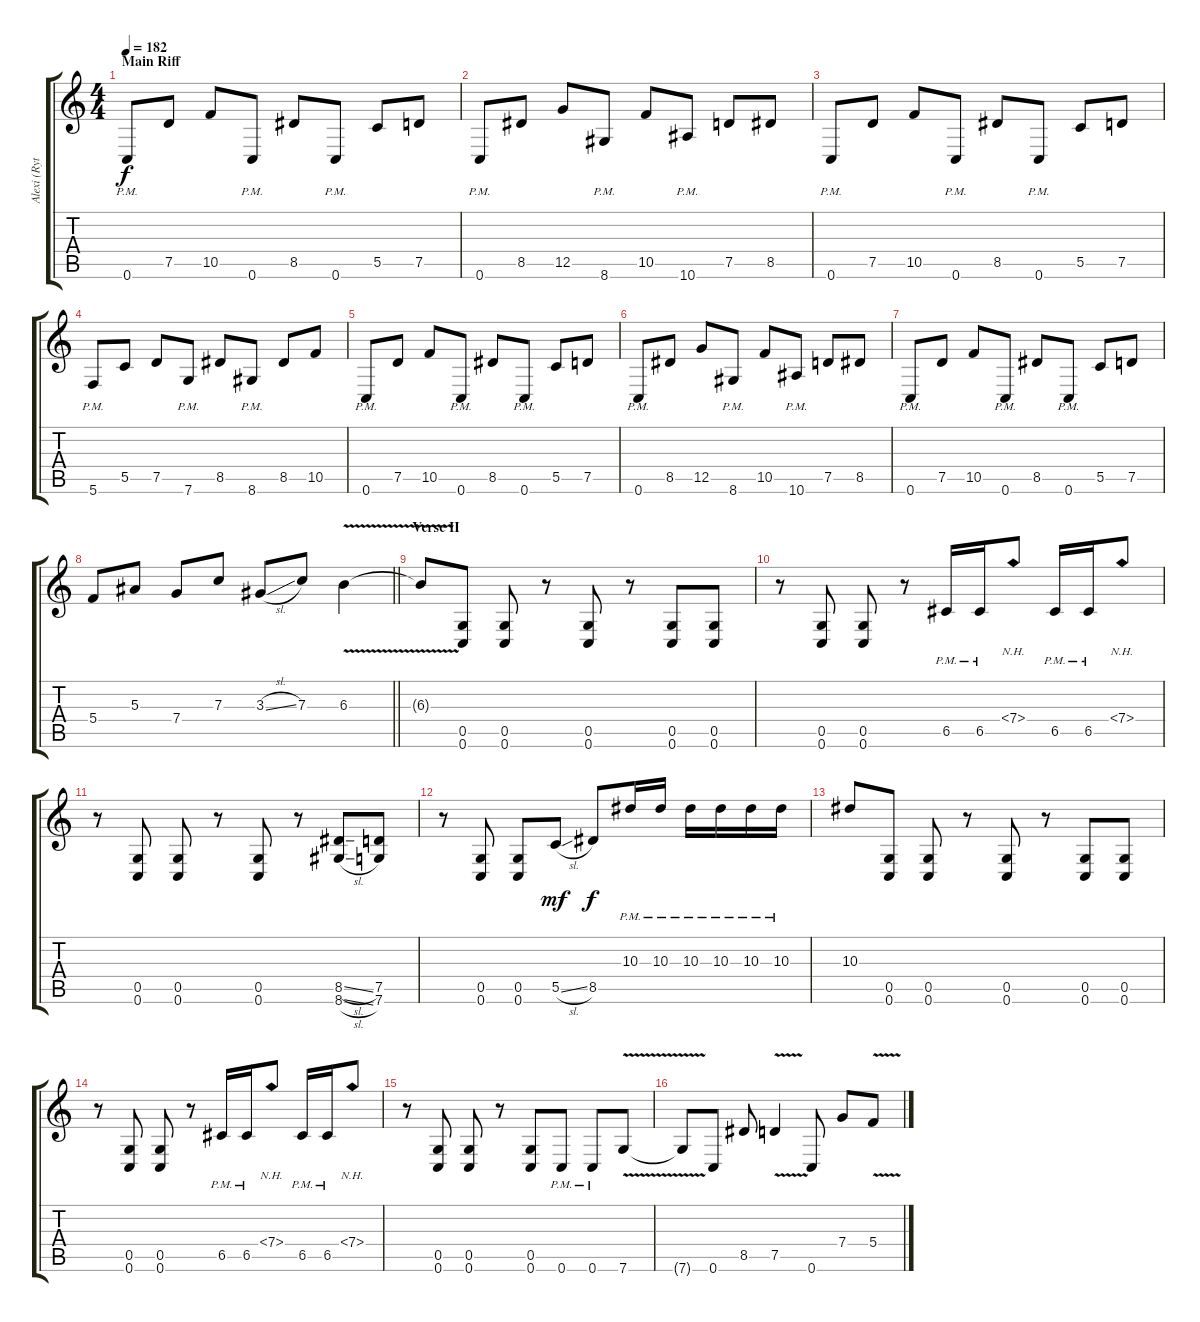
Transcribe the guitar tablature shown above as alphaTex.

\track ("Alexi (Rythm Guitar)" "Alexi (Ryt") {instrument overdrivenguitar}
\staff {score tabs}
\tuning (D4 A3 F3 C3 G2 C2) {hide}
\ts (4 4)
\section ("" "Main Riff")
\tempo 182
\clef g2
\ks c
0.6{pm}.8{dy f volume 15} 7.5.8 10.5.8 0.6{pm}.8 8.5.8 0.6{pm}.8 5.5.8 7.5.8 |
0.6{pm}.8 8.5.8 12.5.8 8.6{pm}.8 10.5.8 10.6{pm}.8 7.5.8 8.5.8 |
0.6{pm}.8 7.5.8 10.5.8 0.6{pm}.8 8.5.8 0.6{pm}.8 5.5.8 7.5.8 |
5.6{pm}.8 5.5.8 7.5.8 7.6{pm}.8 8.5.8 8.6{pm}.8 8.5.8 10.5.8 |
0.6{pm}.8 7.5.8 10.5.8 0.6{pm}.8 8.5.8 0.6{pm}.8 5.5.8 7.5.8 |
0.6{pm}.8 8.5.8 12.5.8 8.6{pm}.8 10.5.8 10.6{pm}.8 7.5.8 8.5.8 |
0.6{pm}.8 7.5.8 10.5.8 0.6{pm}.8 8.5.8 0.6{pm}.8 5.5.8 7.5.8 |
\barLineRight lightlight
5.4.8{volume 13} 5.3.8 7.4.8 7.3.8 3.3{sl}.8 7.3.8 6.3{v}.4 |
\section ("" "Verse II")
6.3{t}.8 (0.5 0.6).8 (0.5 0.6).8 r.8 (0.5 0.6).8 r.8 (0.5 0.6).8 (0.5 0.6).8 |
r.8 (0.5 0.6).8 (0.5 0.6).8 r.8 6.5{pm}.16 6.5{pm}.16 7.4{nh}.8 6.5{pm}.16 6.5{pm}.16 7.4{nh}.8 |
r.8 (0.5 0.6).8 (0.5 0.6).8 r.8 (0.5 0.6).8 r.8 (8.5{sl} 8.6{sl}).8 (7.5 7.6).8 |
r.8 (0.5 0.6).8 (0.5 0.6).8 5.5{sl}.8{dy mf} 8.5.8{dy f} 10.3{pm}.16 10.3{pm}.16 10.3{pm}.16 10.3{pm}.16 10.3{pm}.16 10.3{pm}.16 |
10.3.8 (0.5 0.6).8 (0.5 0.6).8 r.8 (0.5 0.6).8 r.8 (0.5 0.6).8 (0.5 0.6).8 |
r.8 (0.5 0.6).8 (0.5 0.6).8 r.8 6.5{pm}.16 6.5{pm}.16 7.4{nh}.8 6.5{pm}.16 6.5{pm}.16 7.4{nh}.8 |
r.8 (0.5 0.6).8 (0.5 0.6).8 r.8 (0.5 0.6).8 0.6{pm}.8 0.6{pm}.8 7.6{v}.8 |
7.6{t}.8 0.6.8 8.5.8 7.5{v}.4 0.6.8 7.4.8 5.4{v}.8
